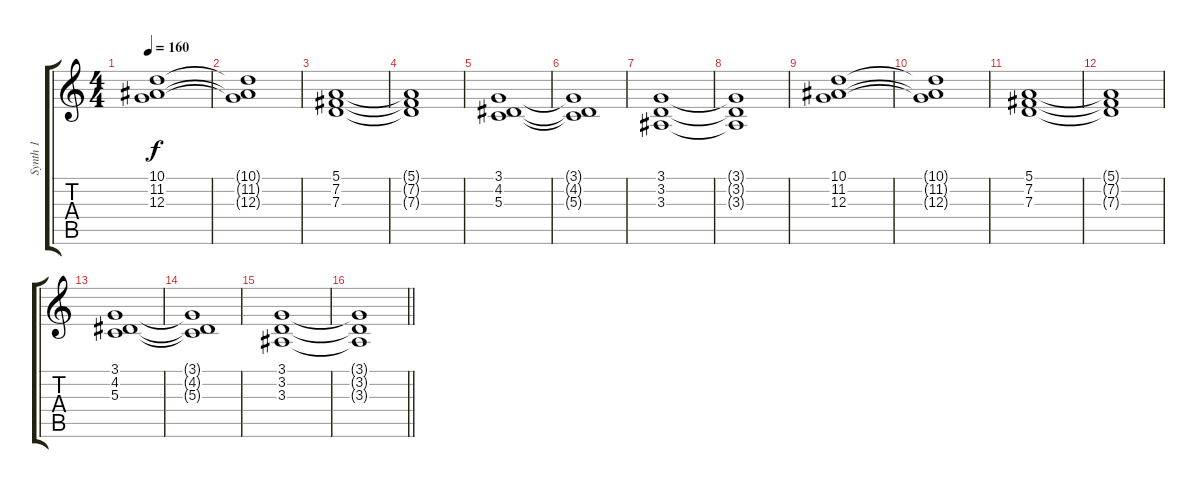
\track ("Synth 1" "Synth 1") {instrument stringensemble1}
\staff {score tabs}
\tuning (E4 B3 G3 D3 A2 E2) {hide}
\ts (4 4)
\tempo 160
\clef g2
\ks c
(10.1 11.2 12.3).1{dy f} |
(10.1{t} 11.2{t} 12.3{t}).1 |
(5.1 7.2 7.3).1 |
(5.1{t} 7.2{t} 7.3{t}).1 |
(3.1 4.2 5.3).1 |
(3.1{t} 4.2{t} 5.3{t}).1 |
(3.1 3.2 3.3).1 |
(3.1{t} 3.2{t} 3.3{t}).1 |
(10.1 11.2 12.3).1 |
(10.1{t} 11.2{t} 12.3{t}).1 |
(5.1 7.2 7.3).1 |
(5.1{t} 7.2{t} 7.3{t}).1 |
(3.1 4.2 5.3).1 |
(3.1{t} 4.2{t} 5.3{t}).1 |
(3.1 3.2 3.3).1 |
\barLineRight lightlight
(3.1{t} 3.2{t} 3.3{t}).1
